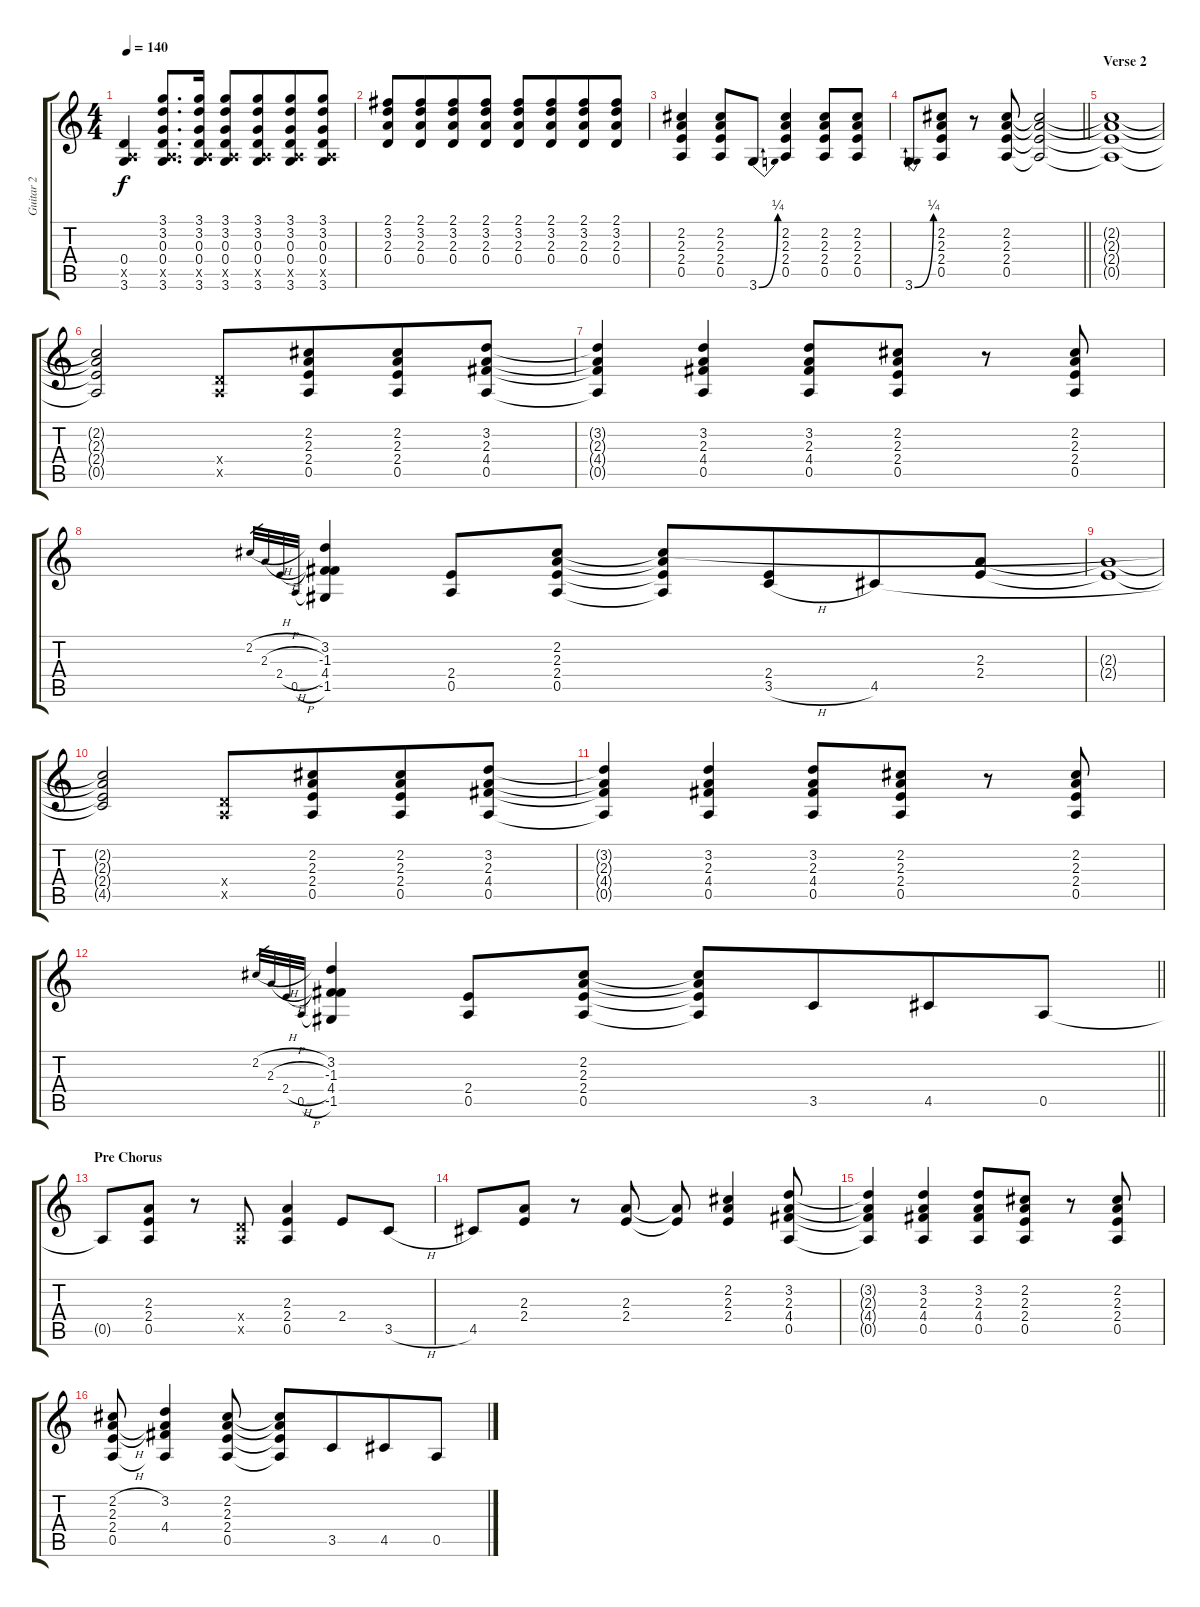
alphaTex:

\track ("Guitar 2" "Guitar 2") {instrument distortionguitar}
\staff {score tabs}
\tuning (E4 B3 G3 D3 A2 E2) {hide}
\ts (4 4)
\tempo 140
\clef g2
\ks c
(0.4 0.5{x} 3.6).4{dy f} (3.1 3.2 0.3 0.4 0.5{x} 3.6).8{d} (3.1 3.2 0.3 0.4 0.5{x} 3.6).16 (3.1 3.2 0.3 0.4 0.5{x} 3.6).8{beam merge} (3.1 3.2 0.3 0.4 0.5{x} 3.6).8{beam merge} (3.1 3.2 0.3 0.4 0.5{x} 3.6).8 (3.1 3.2 0.3 0.4 0.5{x} 3.6).8 |
(2.1 3.2 2.3 0.4).8 (2.1 3.2 2.3 0.4).8{beam merge} (2.1 3.2 2.3 0.4).8 (2.1 3.2 2.3 0.4).8 (2.1 3.2 2.3 0.4).8{beam merge} (2.1 3.2 2.3 0.4).8{beam merge} (2.1 3.2 2.3 0.4).8 (2.1 3.2 2.3 0.4).8 |
(2.2 2.3 2.4 0.5).4 (2.2 2.3 2.4 0.5).8 3.6{be (bend 0 0 60 1)}.8 (2.2 2.3 2.4 0.5).4 (2.2 2.3 2.4 0.5).8 (2.2 2.3 2.4 0.5).8 |
\barLineRight lightlight
3.6{be (bend 0 0 60 1)}.8 (2.2 2.3 2.4 0.5).8 r.8 (2.2 2.3 2.4 0.5).8 (2.2{t} 2.3{t} 2.4{t} 0.5{t}).2 |
\section ("" "Verse 2")
(2.2{t} 2.3{t} 2.4{t} 0.5{t}).1 |
(2.2{t} 2.3{t} 2.4{t} 0.5{t}).2 (0.4{x} 0.5{x}).8 (2.2 2.3 2.4 0.5).8{beam merge} (2.2 2.3 2.4 0.5).8 (3.2 2.3 4.4 0.5).8 |
(3.2{t} 2.3{t} 4.4{t} 0.5{t}).4 (3.2 2.3 4.4 0.5).4 (3.2 2.3 4.4 0.5).8 (2.2 2.3 2.4 0.5).8 r.8 (2.2 2.3 2.4 0.5).8 |
2.2{h}.32{gr} 2.3{h}.32{gr} 2.4{h}.32{gr} 0.5{h}.32{gr} (3.2 -1.3 4.4 -1.5).4 (2.4 0.5).8{beam merge} (2.2 2.3 2.4 0.5).8{beam split} (2.2{t} 2.3{t} 2.4{t} 0.5{t}).8{beam merge} (2.4 3.5{h}).8{beam merge} 4.5.8 (2.3 2.4).8 |
(2.3{t} 2.4{t}).1 |
(2.2{t} 2.3{t} 2.4{t} 4.5{t}).2 (0.4{x} 0.5{x}).8 (2.2 2.3 2.4 0.5).8{beam merge} (2.2 2.3 2.4 0.5).8 (3.2 2.3 4.4 0.5).8 |
(3.2{t} 2.3{t} 4.4{t} 0.5{t}).4 (3.2 2.3 4.4 0.5).4 (3.2 2.3 4.4 0.5).8 (2.2 2.3 2.4 0.5).8 r.8 (2.2 2.3 2.4 0.5).8 |
\barLineRight lightlight
2.2{h}.32{gr} 2.3{h}.32{gr} 2.4{h}.32{gr} 0.5{h}.32{gr} (3.2 -1.3 4.4 -1.5).4 (2.4 0.5).8{beam merge} (2.2 2.3 2.4 0.5).8{beam split} (2.2{t} 2.3{t} 2.4{t} 0.5{t}).8{beam merge} 3.5.8{beam merge} 4.5.8 0.5.8 |
\section ("" "Pre Chorus")
0.5{t}.8 (2.3 2.4 0.5).8 r.8 (0.4{x} 0.5{x}).8 (2.3 2.4 0.5).4 2.4.8 3.5{h}.8 |
4.5.8 (2.3 2.4).8 r.8 (2.3 2.4).8 (2.3{t} 2.4{t}).8 (2.2 2.3 2.4).4 (3.2 2.3 4.4 0.5).8 |
(3.2{t} 2.3{t} 4.4{t} 0.5{t}).4 (3.2 2.3 4.4 0.5).4 (3.2 2.3 4.4 0.5).8 (2.2 2.3 2.4 0.5).8 r.8 (2.2 2.3 2.4 0.5).8 |
(2.2{h} 2.3 2.4{h} 0.5).8 (3.2 2.3{t} 4.4 0.5{t}).4 (2.2 2.3 2.4 0.5).8 (2.2{t} 2.3{t} 2.4{t} 0.5{t}).8{beam merge} 3.5.8{beam merge} 4.5.8{beam merge} 0.5.8
